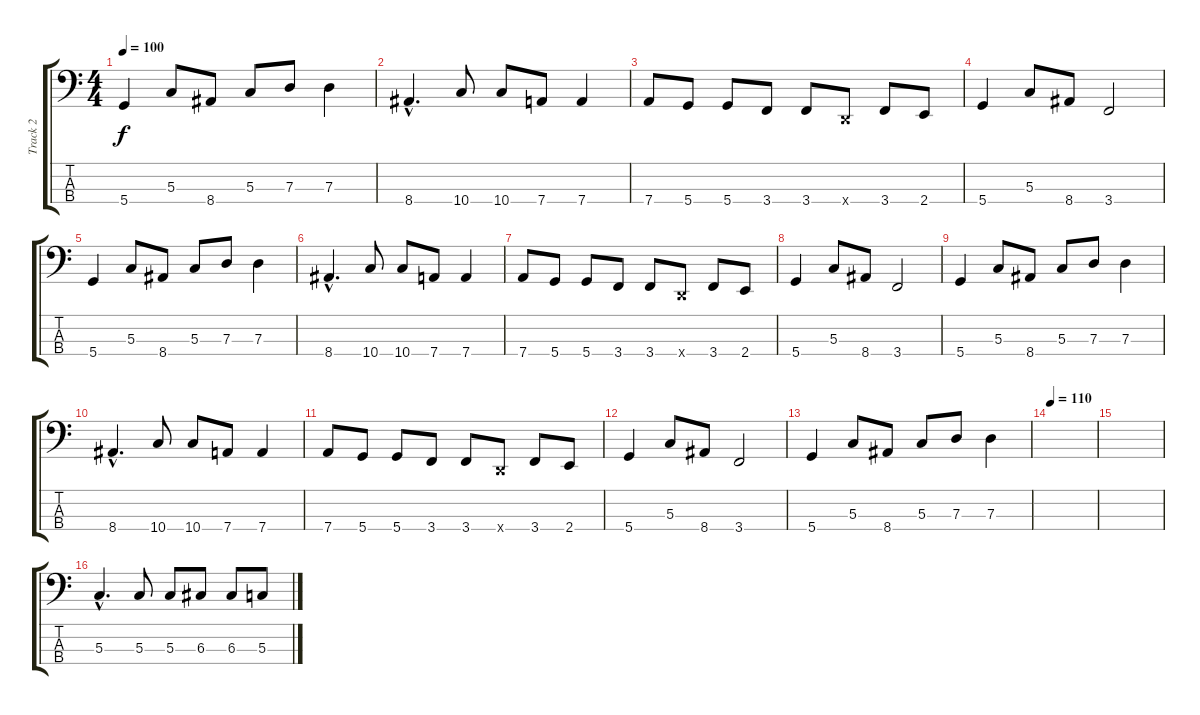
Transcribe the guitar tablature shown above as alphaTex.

\track ("Track 2" "Track 2") {instrument electricbassfinger}
\staff {score tabs}
\tuning (F2 C2 G1 D1) {hide}
\ts (4 4)
\tempo 100
\clef f4
\ks c
5.4.4{dy f} 5.3.8 8.4.8 5.3.8 7.3.8 7.3.4 |
8.4{hac}.4{d} 10.4.8 10.4.8 7.4.8 7.4.4 |
7.4.8 5.4.8 5.4.8 3.4.8 3.4.8 0.4{x}.8 3.4.8 2.4.8 |
5.4.4 5.3.8 8.4.8 3.4.2 |
5.4.4 5.3.8 8.4.8 5.3.8 7.3.8 7.3.4 |
8.4{hac}.4{d} 10.4.8 10.4.8 7.4.8 7.4.4 |
7.4.8 5.4.8 5.4.8 3.4.8 3.4.8 0.4{x}.8 3.4.8 2.4.8 |
5.4.4 5.3.8 8.4.8 3.4.2 |
5.4.4 5.3.8 8.4.8 5.3.8 7.3.8 7.3.4 |
8.4{hac}.4{d} 10.4.8 10.4.8 7.4.8 7.4.4 |
7.4.8 5.4.8 5.4.8 3.4.8 3.4.8 0.4{x}.8 3.4.8 2.4.8 |
5.4.4 5.3.8 8.4.8 3.4.2 |
5.4.4 5.3.8 8.4.8 5.3.8 7.3.8 7.3.4 |
\tempo 110
|
|
5.3{hac}.4{d} 5.3.8 5.3.8 6.3.8 6.3.8 5.3.8
